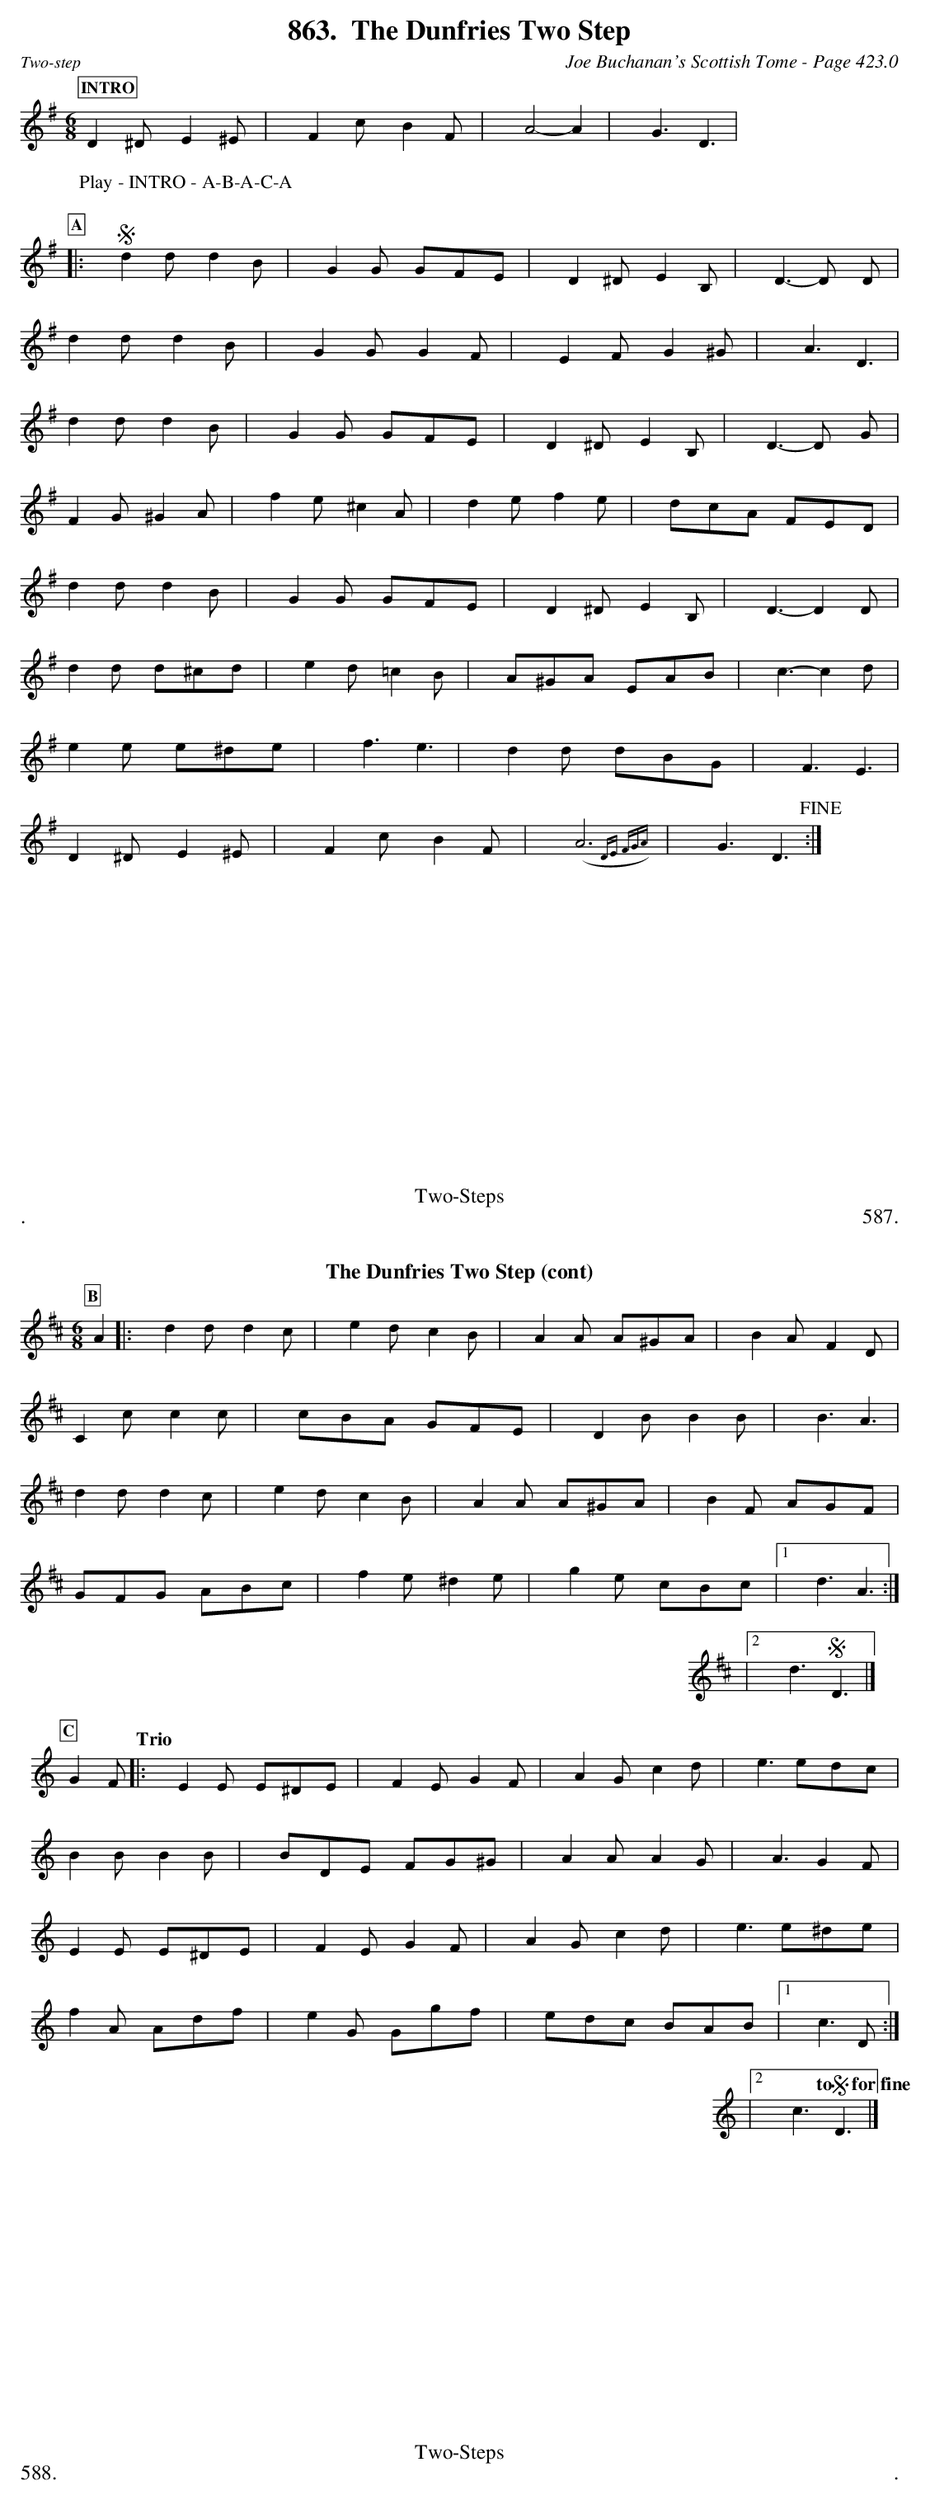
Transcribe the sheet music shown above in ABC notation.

X:1
T:Dunfries Two Step, The
C:Joe Buchanan's Scottish Tome - Page 423.0
L:1/8
M:6/8
K:G
P:INTRO
D2 ^D E2 ^E | F2 c B2 F | A4- A2 | G3 D3 |
W:Play - INTRO - A-B-A-C-A
%%vskip
P:A
|:S d2 d d2 B | G2 G GFE | D2 ^D E2 B, | D3- D D |
d2 d d2 B | G2 G G2 F | E2 F G2 ^G | A3 D3 |
d2 d d2 B | G2 G GFE | D2 ^D E2 B, | D3- D G |
F2 G ^G2 A | f2 e ^c2 A | d2 e f2 e | dcA FED |
d2 d d2 B | G2 G GFE | D2 ^D E2 B, | D3- D2 D |
d2 d d^cd | e2 d =c2 B | A^GA EAB | c3- c2 d |
e2 e e^de | f3 e3 | d2 d dBG | F3 E3 |
D2 ^D E2 ^E | F2 c B2 F | (A6 {DE FGA}) | G3 D3 !fine!:|
%%newpage
T:Dunfries Two Step (cont), The
P:B
[K:D]A2 |: d2 d d2 c | e2 d c2 B | A2 A A^GA | B2 A F2 D |
C2 c c2 c | cBA GFE | D2 B B2 B |  B3 A3 |
d2 d d2 c | e2 d c2 B | A2 A A^GA | B2F AGF |
GFG ABc | f2 e ^d2 e |  g2 e cBc |1 d3 A3 :|
|2 d3 SD3 |]
P:C
[K:C]G2 F |: "@-40,32Trio"E2 E E^DE | F2 E G2 F | A2 G c2 d |  e3 edc |
B2 B B2 B | BDE FG^G | A2 A A2 G | A3 G2 F |
E2 E E^DE | F2 E G2 F | A2 G c2 d | e3 e^de |
f2 A Adf | e2 G Ggf | edc BAB |1 c3 D :|
|2  c3 "@-20,32to" S "@10,32for fine" D3 |]
